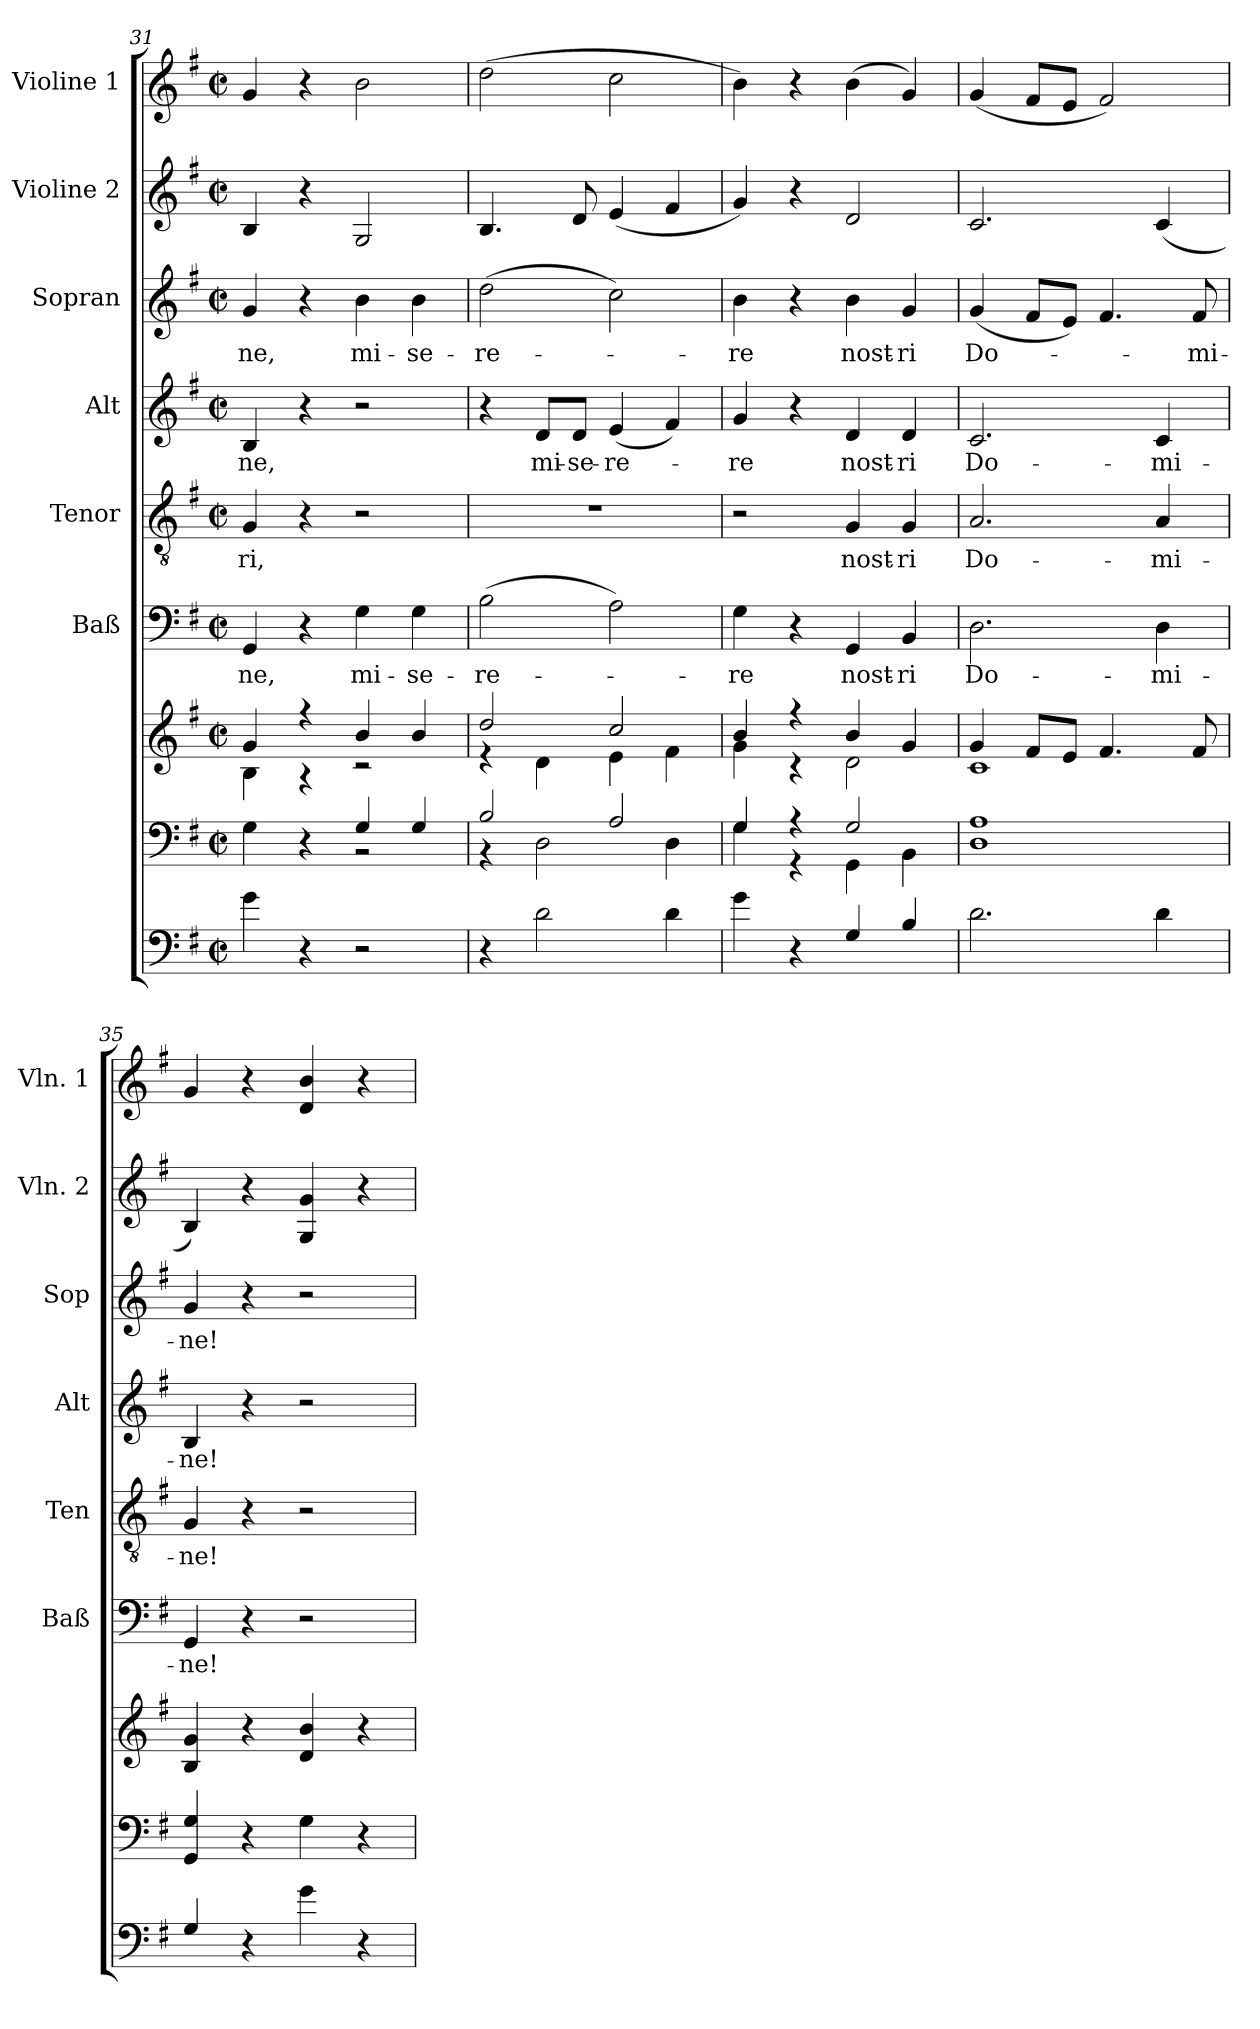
**kern	**kern	**kern	**kern	**text	**kern	**text	**kern	**text	**kern	**text	**kern	**kern
*part8	*part7	*part7	*part6	*part6	*part5	*part5	*part4	*part4	*part3	*part3	*part2	*part1
*staff9	*staff8	*staff7	*staff6	*staff6	*staff5	*staff5	*staff4	*staff4	*staff3	*staff3	*staff2	*staff1
*	*	*	*I"Baß	*	*I"Tenor	*	*I"Alt	*	*I"Sopran	*	*I"Violine 2	*I"Violine 1
*	*	*	*I'Baß	*	*I'Ten	*	*I'Alt	*	*I'Sop	*	*I'Vln. 2	*I'Vln. 1
*clefF4	*clefF4	*clefG2	*clefF4	*	*clefGv2	*	*clefG2	*	*clefG2	*	*clefG2	*clefG2
*ITrd7c12	*	*	*	*	*	*	*	*	*	*	*	*
*k[f#]	*k[f#]	*k[f#]	*k[f#]	*	*k[f#]	*	*k[f#]	*	*k[f#]	*	*k[f#]	*k[f#]
*G:	*G:	*G:	*G:	*	*G:	*	*G:	*	*G:	*	*G:	*G:
*M2/2	*M2/2	*M2/2	*M2/2	*	*M2/2	*	*M2/2	*	*M2/2	*	*M2/2	*M2/2
*met(c|)	*met(c|)	*met(c|)	*met(c|)	*	*met(c|)	*	*met(c|)	*	*met(c|)	*	*met(c|)	*met(c|)
=31	=31	=31	=31	=31	=31	=31	=31	=31	=31	=31	=31	=31
*	*^	*^	*	*	*	*	*	*	*	*	*	*
!	!	!	!	!	!	!LO:LY:b	!	!LO:LY:b	!	!LO:LY:b	!	!LO:LY:b	!	!
4G\	2ryy	4G\	4g/	4B\	4GG/	-ne,	4G/	-ri,	4B/	-ne,	4g/	-ne,	4B/	4g/
4r	.	4r	4r	4r	4r	.	4r	.	4r	.	4r	.	4r	4r
!	!	!	!	!	!	!LO:LY:b	!	!	!	!	!	!LO:LY:b	!	!
2r	4G/	2rBB	4b/	2rc	4G\	mi-	2r	.	2r	.	4b\	mi-	2G/	2b\
!	!	!	!	!	!	!LO:LY:b	!	!	!	!	!	!LO:LY:b	!	!
.	4G/	.	4b/	.	4G\	-se-	.	.	.	.	4b\	-se-	.	.
!!LO:PB:g=z
=32	=32	=32	=32	=32	=32	=32	=32	=32	=32	=32	=32	=32	=32	=32
!	!	!	!	!	!	!LO:LY:b	!	!	!	!	!	!LO:LY:b	!	!
4r	2B/	4rBB	2dd/	4re	(>2B\	-re-	1r	.	4r	.	(>2dd\	-re-	4.B/	(>2dd\
!	!	!	!	!	!	!	!	!	!	!LO:LY:b	!	!	!	!
2D\	.	2D\	.	4d\	.	.	.	.	8d/L	mi-	.	.	.	.
!	!	!	!	!	!	!	!	!	!	!LO:LY:b	!	!	!	!
.	.	.	.	.	.	.	.	.	8d/J	-se-	.	.	8d/	.
!	!	!	!	!	!	!	!	!	!	!LO:LY:b	!	!	!	!
.	2A/	.	2cc/	4e\	2A\)	.	.	.	(<4e/	-re-	2cc\)	.	(<4e/	2cc\
4D\	.	4D\	.	4f#\	.	.	.	.	4f#/)	.	.	.	4f#/	.
=33	=33	=33	=33	=33	=33	=33	=33	=33	=33	=33	=33	=33	=33	=33
!	!	!	!	!	!	!LO:LY:b	!	!	!	!LO:LY:b	!	!LO:LY:b	!	!
4G\	4G/	4G\	4b/	4g\	4G\	-re	2r	.	4g/	-re	4b\	-re	4g/)	4b\)
4r	4r	4r	4r	4r	4r	.	.	.	4r	.	4r	.	4r	4r
!	!	!	!	!	!	!LO:LY:b	!	!LO:LY:b	!	!LO:LY:b	!	!LO:LY:b	!	!
4GG/	2G/	4GG\	4b/	2d\	4GG/	nost-	4G/	nost-	4d/	nost-	4b\	nost-	2d/	(>4b\
!	!	!	!	!	!	!LO:LY:b	!	!LO:LY:b	!	!LO:LY:b	!	!LO:LY:b	!	!
4BB/	.	4BB\	4g/	.	4BB/	-ri	4G/	-ri	4d/	-ri	4g/	-ri	.	4g/)
=34	=34	=34	=34	=34	=34	=34	=34	=34	=34	=34	=34	=34	=34	=34
!	!	!	!	!	!	!LO:LY:b	!	!LO:LY:b	!	!LO:LY:b	!	!LO:LY:b	!	!
*	*v	*v	*	*	*	*	*	*	*	*	*	*	*	*
2.D\	1D 1A	4g/	1c	2.D\	Do-	2.A/	Do-	2.c/	Do-	(<4g/	Do-	2.c/	(<4g/
.	.	8f#/L	.	.	.	.	.	.	.	8f#/L	.	.	8f#/L
.	.	8e/J	.	.	.	.	.	.	.	8e/J)	.	.	8e/J
.	.	4.f#/	.	.	.	.	.	.	.	4.f#/	.	.	2f#/)
!	!	!	!	!	!LO:LY:b	!	!LO:LY:b	!	!LO:LY:b	!	!	!	!
4D\	.	.	.	4D\	-mi-	4A/	-mi-	4c/	-mi-	.	.	(<4c/	.
!	!	!	!	!	!	!	!	!	!	!	!LO:LY:b	!	!
.	.	8f#/	.	.	.	.	.	.	.	8f#/	-mi-	.	.
*	*	*v	*v	*	*	*	*	*	*	*	*	*	*
=35	=35	=35	=35	=35	=35	=35	=35	=35	=35	=35	=35	=35
!	!	!	!	!LO:LY:b	!	!LO:LY:b	!	!LO:LY:b	!	!LO:LY:b	!	!
4GG/	4GG/ 4G/	4B/ 4g/	4GG/	-ne!	4G/	-ne!	4B/	-ne!	4g/	-ne!	4B/)	4g/
4r	4r	4r	4r	.	4r	.	4r	.	4r	.	4r	4r
4G\	4G\	4d/ 4b/	2r	.	2r	.	2r	.	2r	.	4G/ 4g/	4d/ 4b/
4r	4r	4r	.	.	.	.	.	.	.	.	4r	4r
=	=	=	=	=	=	=	=	=	=	=	=	=
*-	*-	*-	*-	*-	*-	*-	*-	*-	*-	*-	*-	*-
